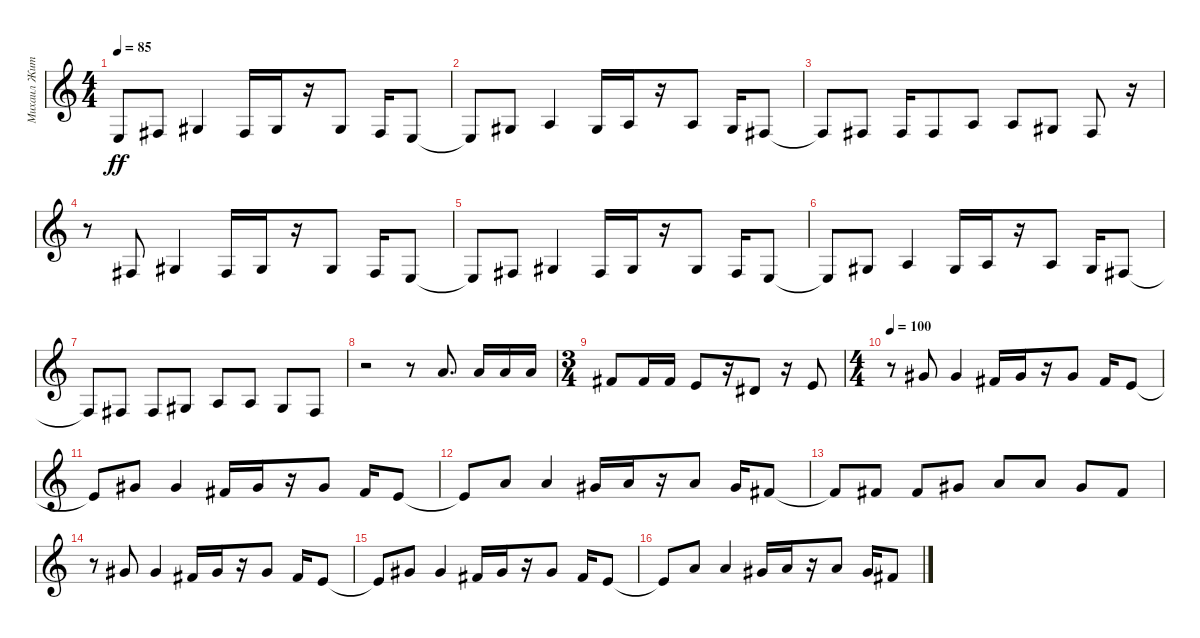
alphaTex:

\track ("Михаил Житняков" "Михаил Жит") {mute instrument altosax}
\staff {score}
\tuning (E4 B3 G3 D3 A2 E2) {hide}
\ts (4 4)
\tempo 85
\clef g2
\ks c
2.4{t}.8{dy ff} 4.4.8 1.3.4 4.4.16 1.3.16 r.16 1.3.8 4.4.16 2.4.8 |
2.4{t}.8 1.3.8 2.3.4 1.3.16 2.3.16 r.16 2.3.8 1.3.16 4.4.8 |
4.4{t}.8 4.4.8 4.4.16 4.4.8 2.3.8 2.3.8 1.3.8 4.4.8 r.16 |
r.8 4.4.8 1.3.4 4.4.16 1.3.16 r.16 1.3.8 4.4.16 2.4.8 |
2.4{t}.8 4.4.8 1.3.4 4.4.16 1.3.16 r.16 1.3.8 4.4.16 2.4.8 |
2.4{t}.8 1.3.8 2.3.4 1.3.16 2.3.16 r.16 2.3.8 1.3.16 4.4.8 |
4.4{t}.8 4.4.8 4.4.8 1.3.8 2.3.8 2.3.8 1.3.8 4.4.8 |
r.2 r.8 5.1.8{d} 5.1.16 5.1.16 5.1.16 |
\ts (3 4)
2.1.8 2.1.16 2.1.16 0.1.8 r.16 4.2.8 r.16 0.1.8 |
\ts (4 4)
\tempo 100
r.8 4.1.8 4.1.4 2.1.16 4.1.16 r.16 4.1.8 2.1.16 0.1.8 |
0.1{t}.8 4.1.8 4.1.4 2.1.16 4.1.16 r.16 4.1.8 2.1.16 0.1.8 |
0.1{t}.8 5.1.8 5.1.4 4.1.16 5.1.16 r.16 5.1.8 4.1.16 2.1.8 |
2.1{t}.8 2.1.8 2.1.8 4.1.8 5.1.8 5.1.8 4.1.8 2.1.8 |
r.8 4.1.8 4.1.4 2.1.16 4.1.16 r.16 4.1.8 2.1.16 0.1.8 |
0.1{t}.8 4.1.8 4.1.4 2.1.16 4.1.16 r.16 4.1.8 2.1.16 0.1.8 |
0.1{t}.8 5.1.8 5.1.4 4.1.16 5.1.16 r.16 5.1.8 4.1.16 2.1.8
